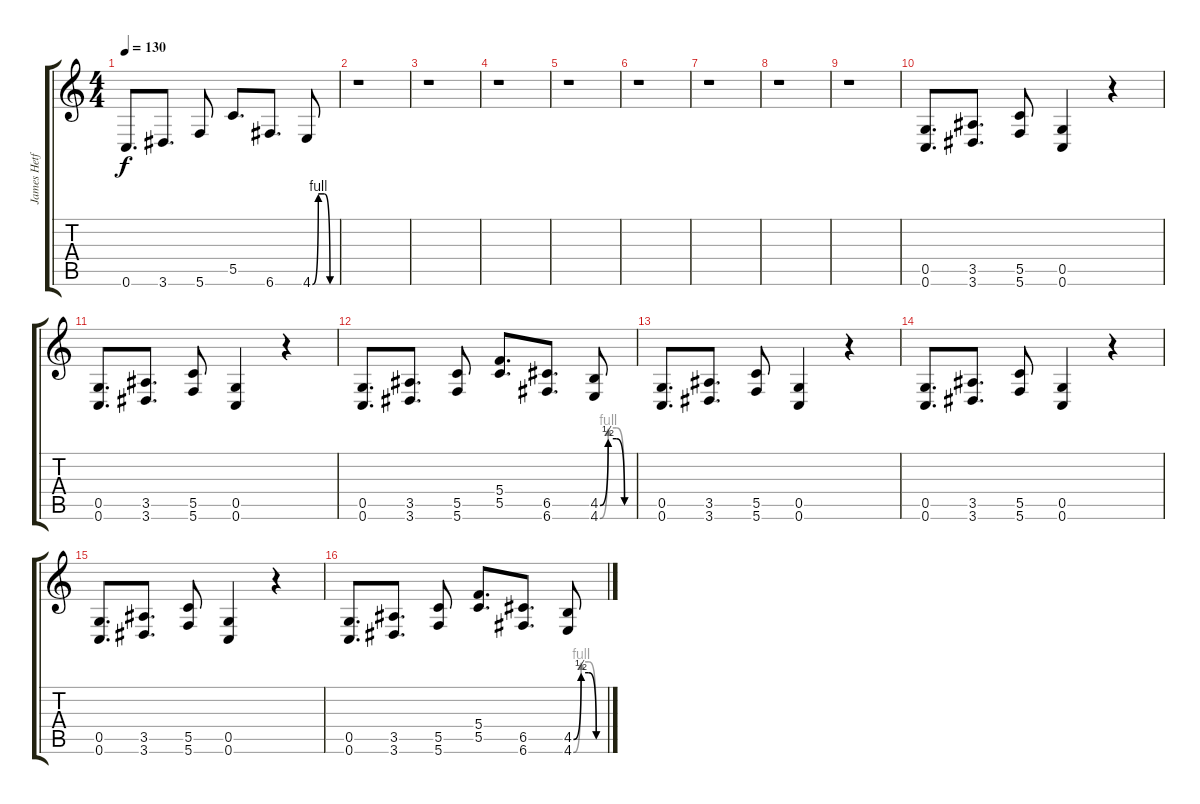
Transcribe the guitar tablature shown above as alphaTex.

\track ("James Hetfield" "James Hetf") {instrument distortionguitar}
\staff {score tabs}
\tuning (E4 C4 G3 C3 G2 C2) {hide}
\ts (4 4)
\tempo 130
\clef g2
\ks c
0.6.8{d dy f} 3.6.8{d} 5.6.8 5.5.8{d} 6.6.8{d} 4.6{be (custom 0 0 15 4 30 4 45 0 60 0)}.8 |
r.1 |
r.1 |
r.1 |
r.1 |
r.1 |
r.1 |
r.1 |
r.1 |
(0.5 0.6).8{d} (3.5 3.6).8{d} (5.5 5.6).8 (0.5 0.6).4 r.4 |
(0.5 0.6).8{d} (3.5 3.6).8{d} (5.5 5.6).8 (0.5 0.6).4 r.4 |
(0.5 0.6).8{d} (3.5 3.6).8{d} (5.5 5.6).8 (5.4 5.5).8{d} (6.5 6.6).8{d} (4.5{be (custom 0 0 15 2 30 2 45 0 60 0)} 4.6{be (custom 0 0 15 4 30 4 45 0 60 0)}).8 |
(0.5 0.6).8{d} (3.5 3.6).8{d} (5.5 5.6).8 (0.5 0.6).4 r.4 |
(0.5 0.6).8{d} (3.5 3.6).8{d} (5.5 5.6).8 (0.5 0.6).4 r.4 |
(0.5 0.6).8{d} (3.5 3.6).8{d} (5.5 5.6).8 (0.5 0.6).4 r.4 |
(0.5 0.6).8{d} (3.5 3.6).8{d} (5.5 5.6).8 (5.4 5.5).8{d} (6.5 6.6).8{d} (4.5{be (custom 0 0 15 2 30 2 45 0 60 0)} 4.6{be (custom 0 0 15 4 30 4 45 0 60 0)}).8
